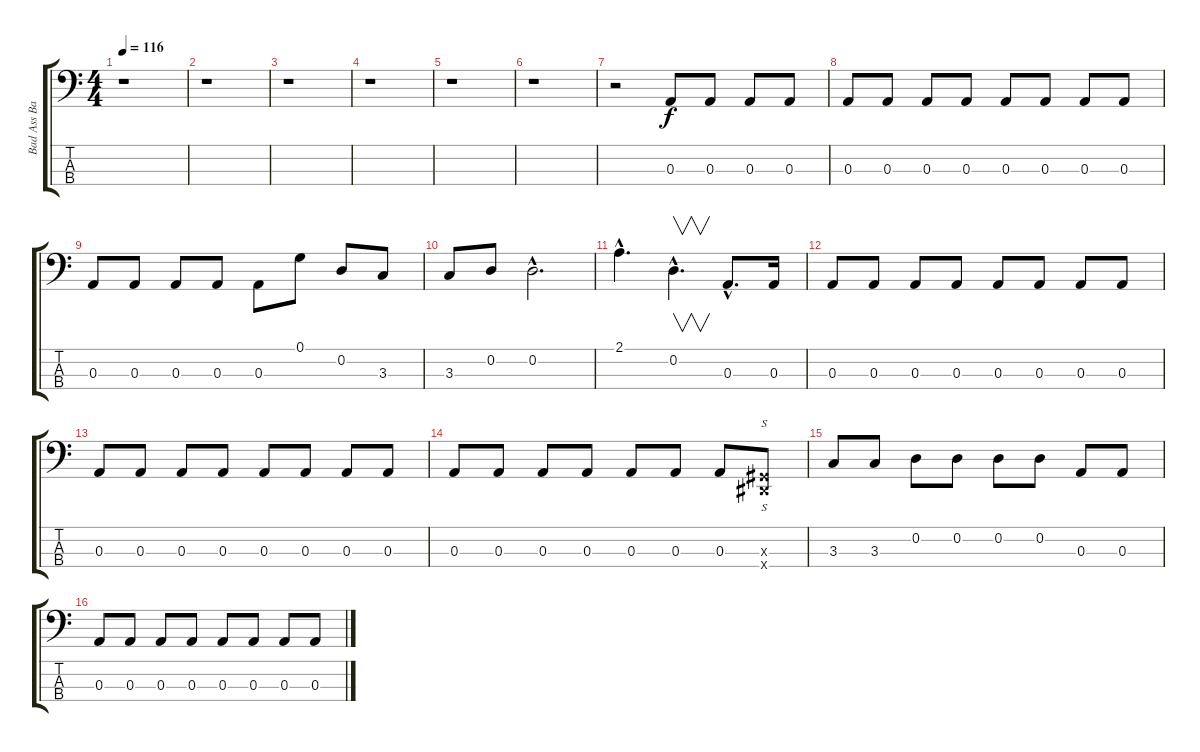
\track ("Bad Ass Bass" "Bad Ass Ba") {instrument fretlessbass}
\staff {score tabs}
\tuning (G2 D2 A1 E1) {hide}
\ts (4 4)
\tempo 116
\clef f4
\ks c
r.1{dy f instrument fretlessbass} |
r.1 |
r.1 |
r.1 |
r.1 |
r.1 |
r.2 0.3.8 0.3.8 0.3.8 0.3.8 |
0.3.8 0.3.8 0.3.8 0.3.8 0.3.8 0.3.8 0.3.8 0.3.8 |
0.3.8 0.3.8 0.3.8 0.3.8 0.3.8 0.1.8 0.2.8 3.3.8 |
3.3.8 0.2.8 0.2{hac}.2{d} |
2.1{hac}.4{d} 0.2{hac}.4{v d} 0.3{hac}.8{d} 0.3.16 |
0.3.8 0.3.8 0.3.8 0.3.8 0.3.8 0.3.8 0.3.8 0.3.8 |
0.3.8 0.3.8 0.3.8 0.3.8 0.3.8 0.3.8 0.3.8 0.3.8 |
0.3.8 0.3.8 0.3.8 0.3.8 0.3.8 0.3.8 0.3.8 (-1.3{x} -1.4{x}).8{s} |
3.3.8 3.3.8 0.2.8 0.2.8 0.2.8 0.2.8 0.3.8 0.3.8 |
0.3.8 0.3.8 0.3.8 0.3.8 0.3.8 0.3.8 0.3.8 0.3.8
